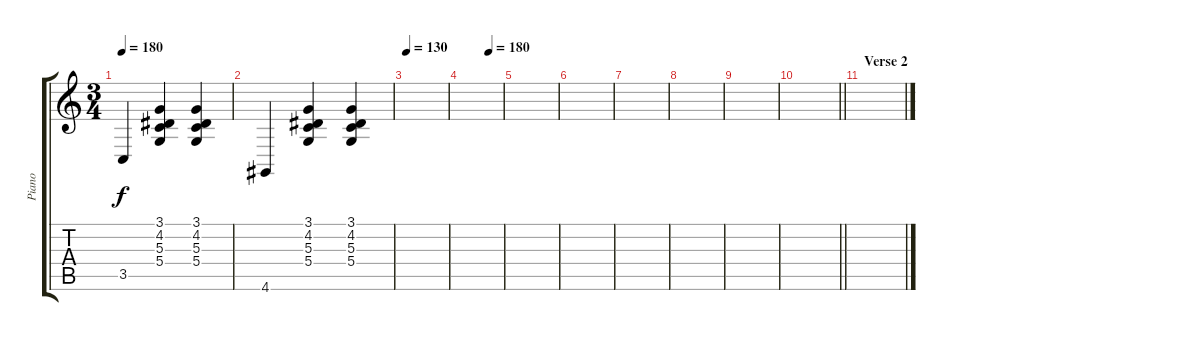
\track ("Piano" "Piano") {instrument acousticgrandpiano}
\staff {score tabs}
\tuning (E4 B3 G3 D3 A2 E2) {hide}
\ts (3 4)
\tempo 180
\clef g2
\ks c
3.5.4{dy f} (3.1 4.2 5.3 5.4).4 (3.1 4.2 5.3 5.4).4 |
4.6.4 (3.1 4.2 5.3 5.4).4 (3.1 4.2 5.3 5.4).4 |
\tempo 130
|
\tempo (180 0.6666666666666666)
|
|
|
|
|
|
\barLineRight lightlight
|
\section ("" "Verse 2")
